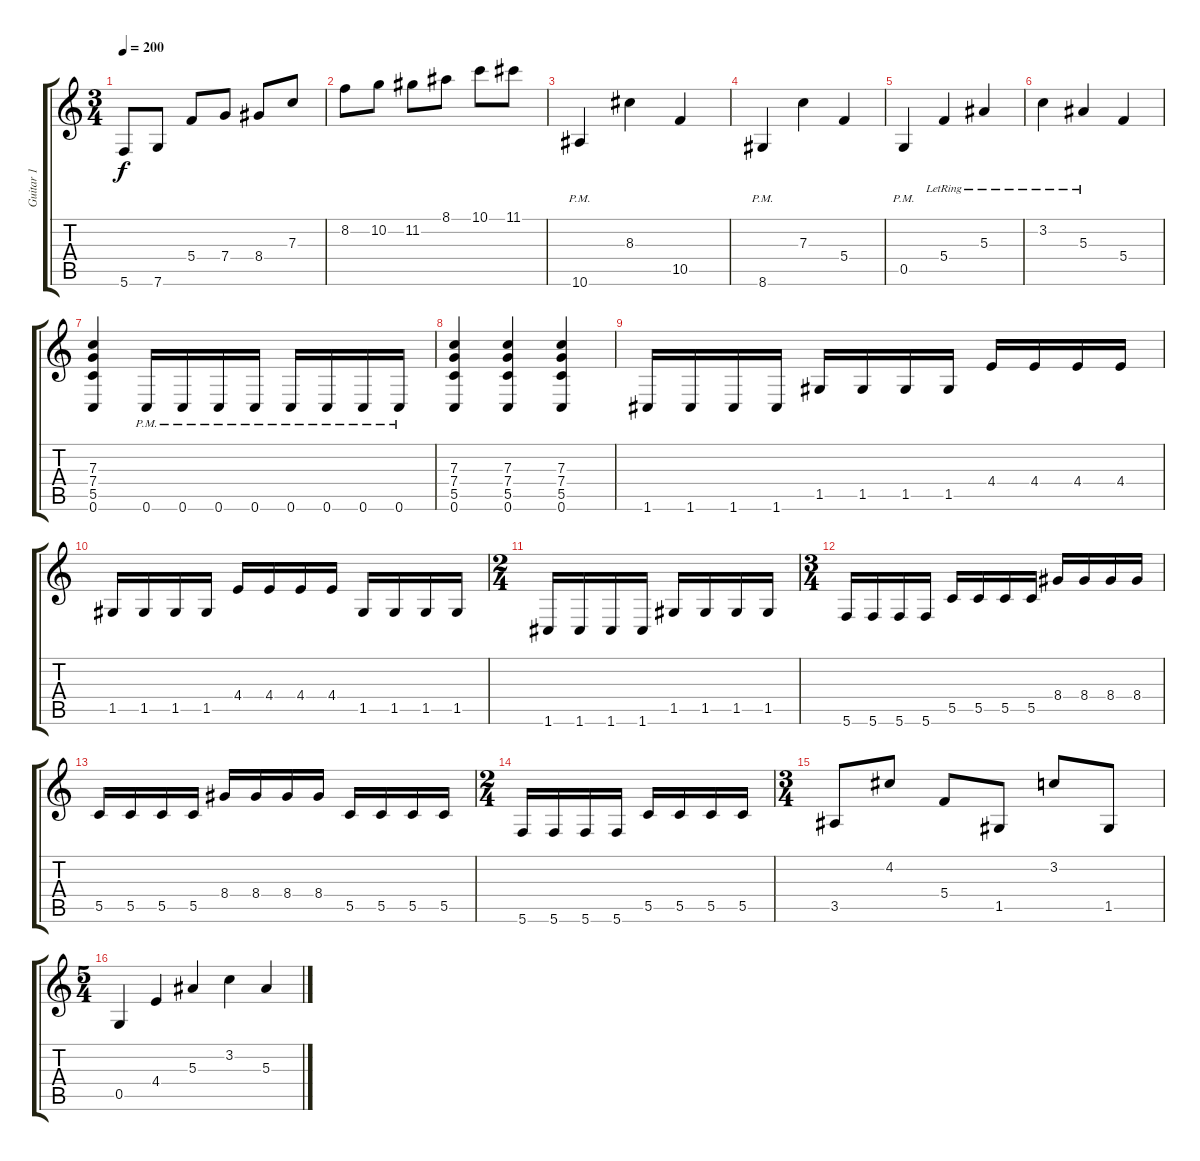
\track ("Guitar 1" "Guitar 1") {instrument distortionguitar}
\staff {score tabs}
\tuning (D4 A3 F3 C3 G2 C2) {hide}
\ts (3 4)
\tempo 200
\clef g2
\ks c
5.6.8{dy f} 7.6.8 5.4.8 7.4.8 8.4.8 7.3.8 |
8.2.8 10.2.8 11.2.8 8.1.8 10.1.8 11.1.8 |
10.6{pm}.4 8.3.4 10.5.4 |
8.6{pm}.4 7.3.4 5.4.4 |
0.5{pm}.4 5.4{lr}.4 5.3{lr}.4 |
3.2{lr}.4 5.3{lr}.4 5.4.4 |
(7.3 7.4 5.5 0.6).4 0.6{pm}.16 0.6{pm}.16 0.6{pm}.16 0.6{pm}.16 0.6{pm}.16 0.6{pm}.16 0.6{pm}.16 0.6{pm}.16 |
(7.3 7.4 5.5 0.6).4 (7.3 7.4 5.5 0.6).4 (7.3 7.4 5.5 0.6).4 |
1.6.16 1.6.16 1.6.16 1.6.16 1.5.16 1.5.16 1.5.16 1.5.16 4.4.16 4.4.16 4.4.16 4.4.16 |
1.5.16 1.5.16 1.5.16 1.5.16 4.4.16 4.4.16 4.4.16 4.4.16 1.5.16 1.5.16 1.5.16 1.5.16 |
\ts (2 4)
1.6.16 1.6.16 1.6.16 1.6.16 1.5.16 1.5.16 1.5.16 1.5.16 |
\ts (3 4)
5.6.16 5.6.16 5.6.16 5.6.16 5.5.16 5.5.16 5.5.16 5.5.16 8.4.16 8.4.16 8.4.16 8.4.16 |
5.5.16 5.5.16 5.5.16 5.5.16 8.4.16 8.4.16 8.4.16 8.4.16 5.5.16 5.5.16 5.5.16 5.5.16 |
\ts (2 4)
5.6.16 5.6.16 5.6.16 5.6.16 5.5.16 5.5.16 5.5.16 5.5.16 |
\ts (3 4)
3.5.8 4.2.8 5.4.8 1.5.8 3.2.8 1.5.8 |
\ts (5 4)
0.5.4 4.4.4 5.3.4 3.2.4 5.3.4
